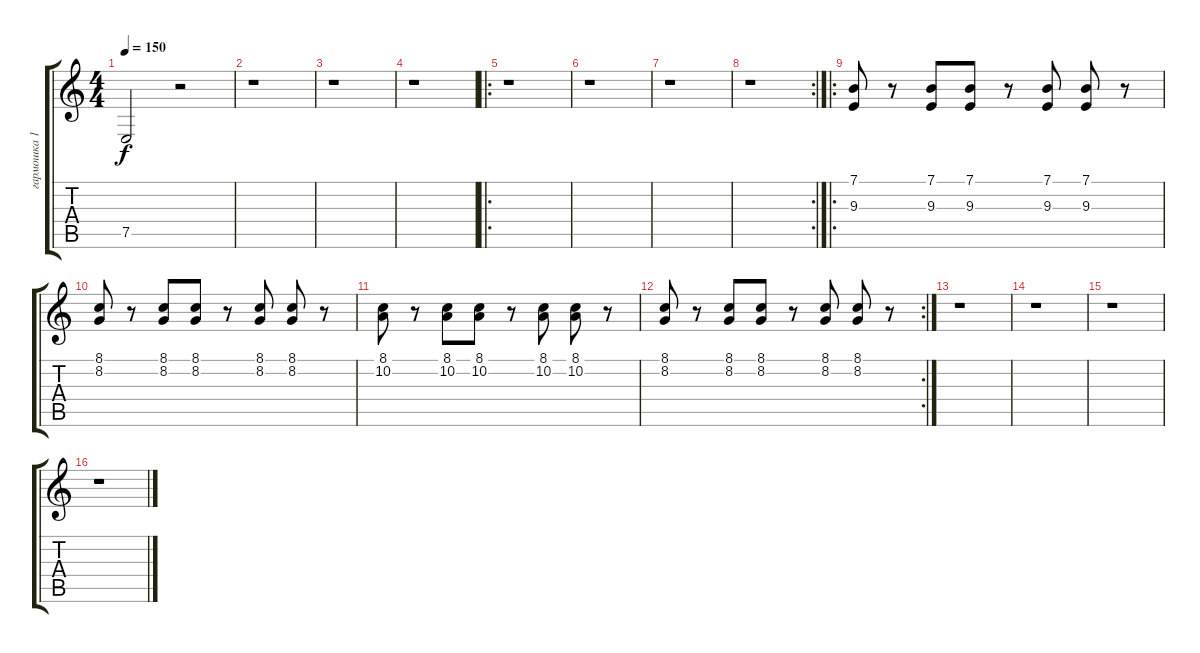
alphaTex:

\track ("гармошка 1" "гармошка 1") {instrument harmonica}
\staff {score tabs}
\tuning (E4 B3 G3 D3 A2 E2) {hide}
\ts (4 4)
\tempo 150
\clef g2
\ks c
7.5.2{dy f} r.2 |
r.1 |
r.1 |
r.1 |
\ro
r.1 |
r.1 |
r.1 |
\rc 2
r.1 |
\ro
(7.1 9.3).8 r.8 (7.1 9.3).8 (7.1 9.3).8 r.8 (7.1 9.3).8 (7.1 9.3).8 r.8 |
(8.1 8.2).8 r.8 (8.1 8.2).8 (8.1 8.2).8 r.8 (8.1 8.2).8 (8.1 8.2).8 r.8 |
(8.1 10.2).8 r.8 (8.1 10.2).8 (8.1 10.2).8 r.8 (8.1 10.2).8 (8.1 10.2).8 r.8 |
\rc 2
(8.1 8.2).8 r.8 (8.1 8.2).8 (8.1 8.2).8 r.8 (8.1 8.2).8 (8.1 8.2).8 r.8 |
r.1 |
r.1 |
r.1 |
r.1
